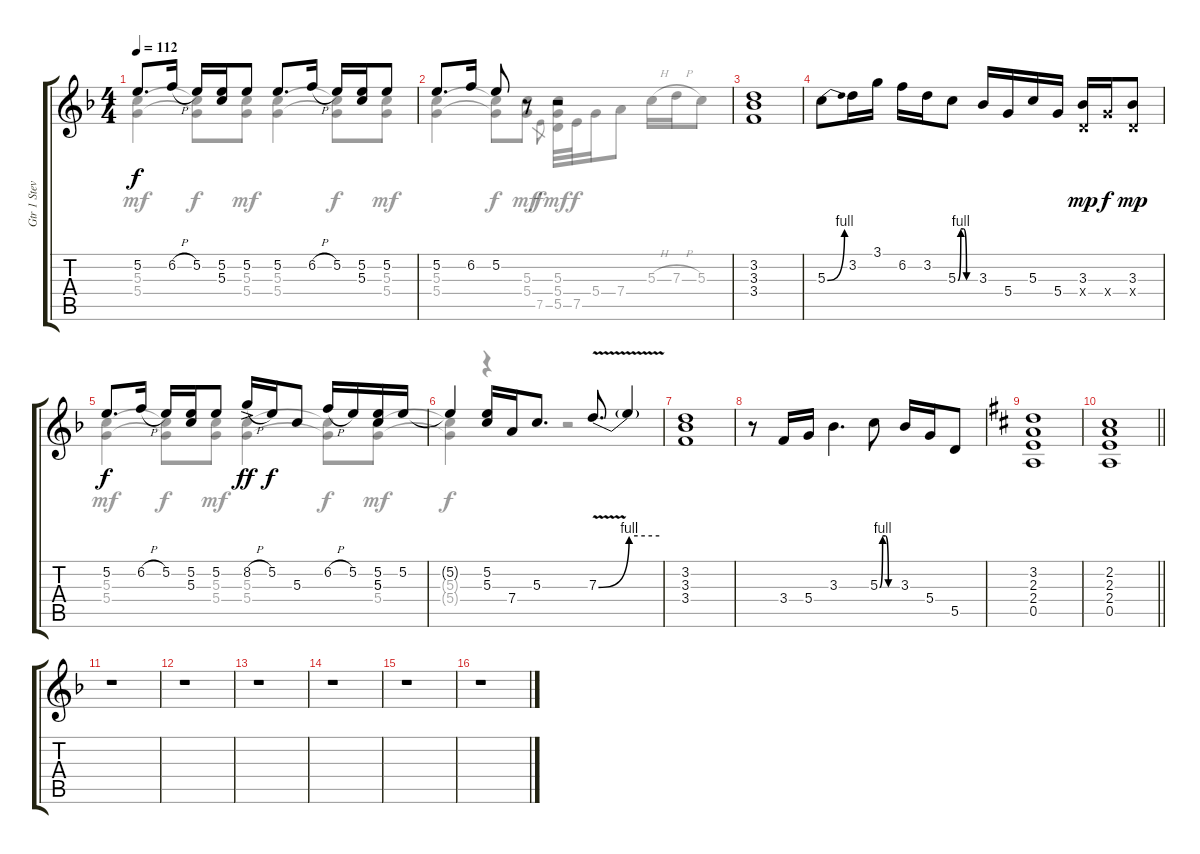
\track ("Gtr 1 Steve Hunter" "Gtr 1 Stev") {instrument overdrivenguitar}
\staff {score tabs}
\tuning (E4 B3 G3 D3 A2 E2) {hide}
\voice
\ts (4 4)
\tempo 112
\clef g2
\ks f
5.2.8{d dy f} 6.2{h}.16 5.2.16 (5.2 5.3).16 5.2.8 5.2.8{d} 6.2{h}.16 5.2.16 (5.2 5.3).16 5.2.8 |
5.2.8{d} 6.2.16 5.2.8 r.8 r.2 |
(3.2 3.3 3.4).1 |
5.3{be (bend 0 0 60 4)}.8 3.2.16 3.1.16 6.2.16 3.2.16 5.3{be (custom 0 0 10 4 20 4 30 0 60 0)}.8 3.3.16 5.4.16 5.3.16 5.4.16 (3.3 0.4{x}).16{dy mp} 5.4{x}.16{dy f} (3.3 0.4{x}).8{dy mp} |
5.2.8{d dy f} 6.2{h}.16 5.2.16 (5.2 5.3).16 5.2.8 8.2{h ac}.16{dy ff} 5.2.16{dy f} 5.3.8 6.2{h}.16 5.2.16 (5.2 5.3).16 5.2.16 |
5.2{t}.4 (5.2 5.3).16 7.4.16 5.3.8{d} 7.3{be (bend 0 0 60 4) v}.8{d} 7.3{be (hold 0 4 60 4) v t}.4 |
(3.2 3.3 3.4).1 |
r.8 3.4.16 5.4.16 3.3.4{d} 5.3{be (custom 0 0 10 4 20 4 30 0 60 0)}.8 3.3.16 5.4.16 5.5.8 |
\ks d
(3.2 2.3 2.4 0.5).1 |
\barLineRight lightlight
(2.2 2.3 2.4 0.5).1 |
\ks f
r.1 |
r.1 |
r.1 |
r.1 |
r.1 |
r.1
\voice
\clef g2
\ottava regular
\simile none
\ks f
(5.3 5.4).4{dy mf} (5.3{t} 5.4{t}).8{dy f} (5.3 5.4).8{dy mf} (5.3 5.4).4 (5.3{t} 5.4{t}).8{dy f} (5.3 5.4).8{dy mf} |
(5.3 5.4).4 (5.3{t} 5.4{t}).8{dy f} (5.3 5.4).8{dy mf} 7.5.8{gr dy f} (5.3 5.4 5.5).32{dy mf} 7.5.32{dy f} 5.4.16 7.4.8 5.3{h}.16 7.3{h}.16 5.3.8 |
|
|
(5.3 5.4).4{dy mf} (5.3{t} 5.4{t}).8{dy f} (5.3 5.4).8{dy mf} (5.3 5.4).4 (5.3{t} 5.4{t}).8{dy f} (5.3 5.4).8{dy mf} |
(5.3{t} 5.4{t}).4{dy f} r.4 r.2 |
|
|
\ks d
|
\barLineRight lightlight
|
\ks f
|
|
|
|
|
